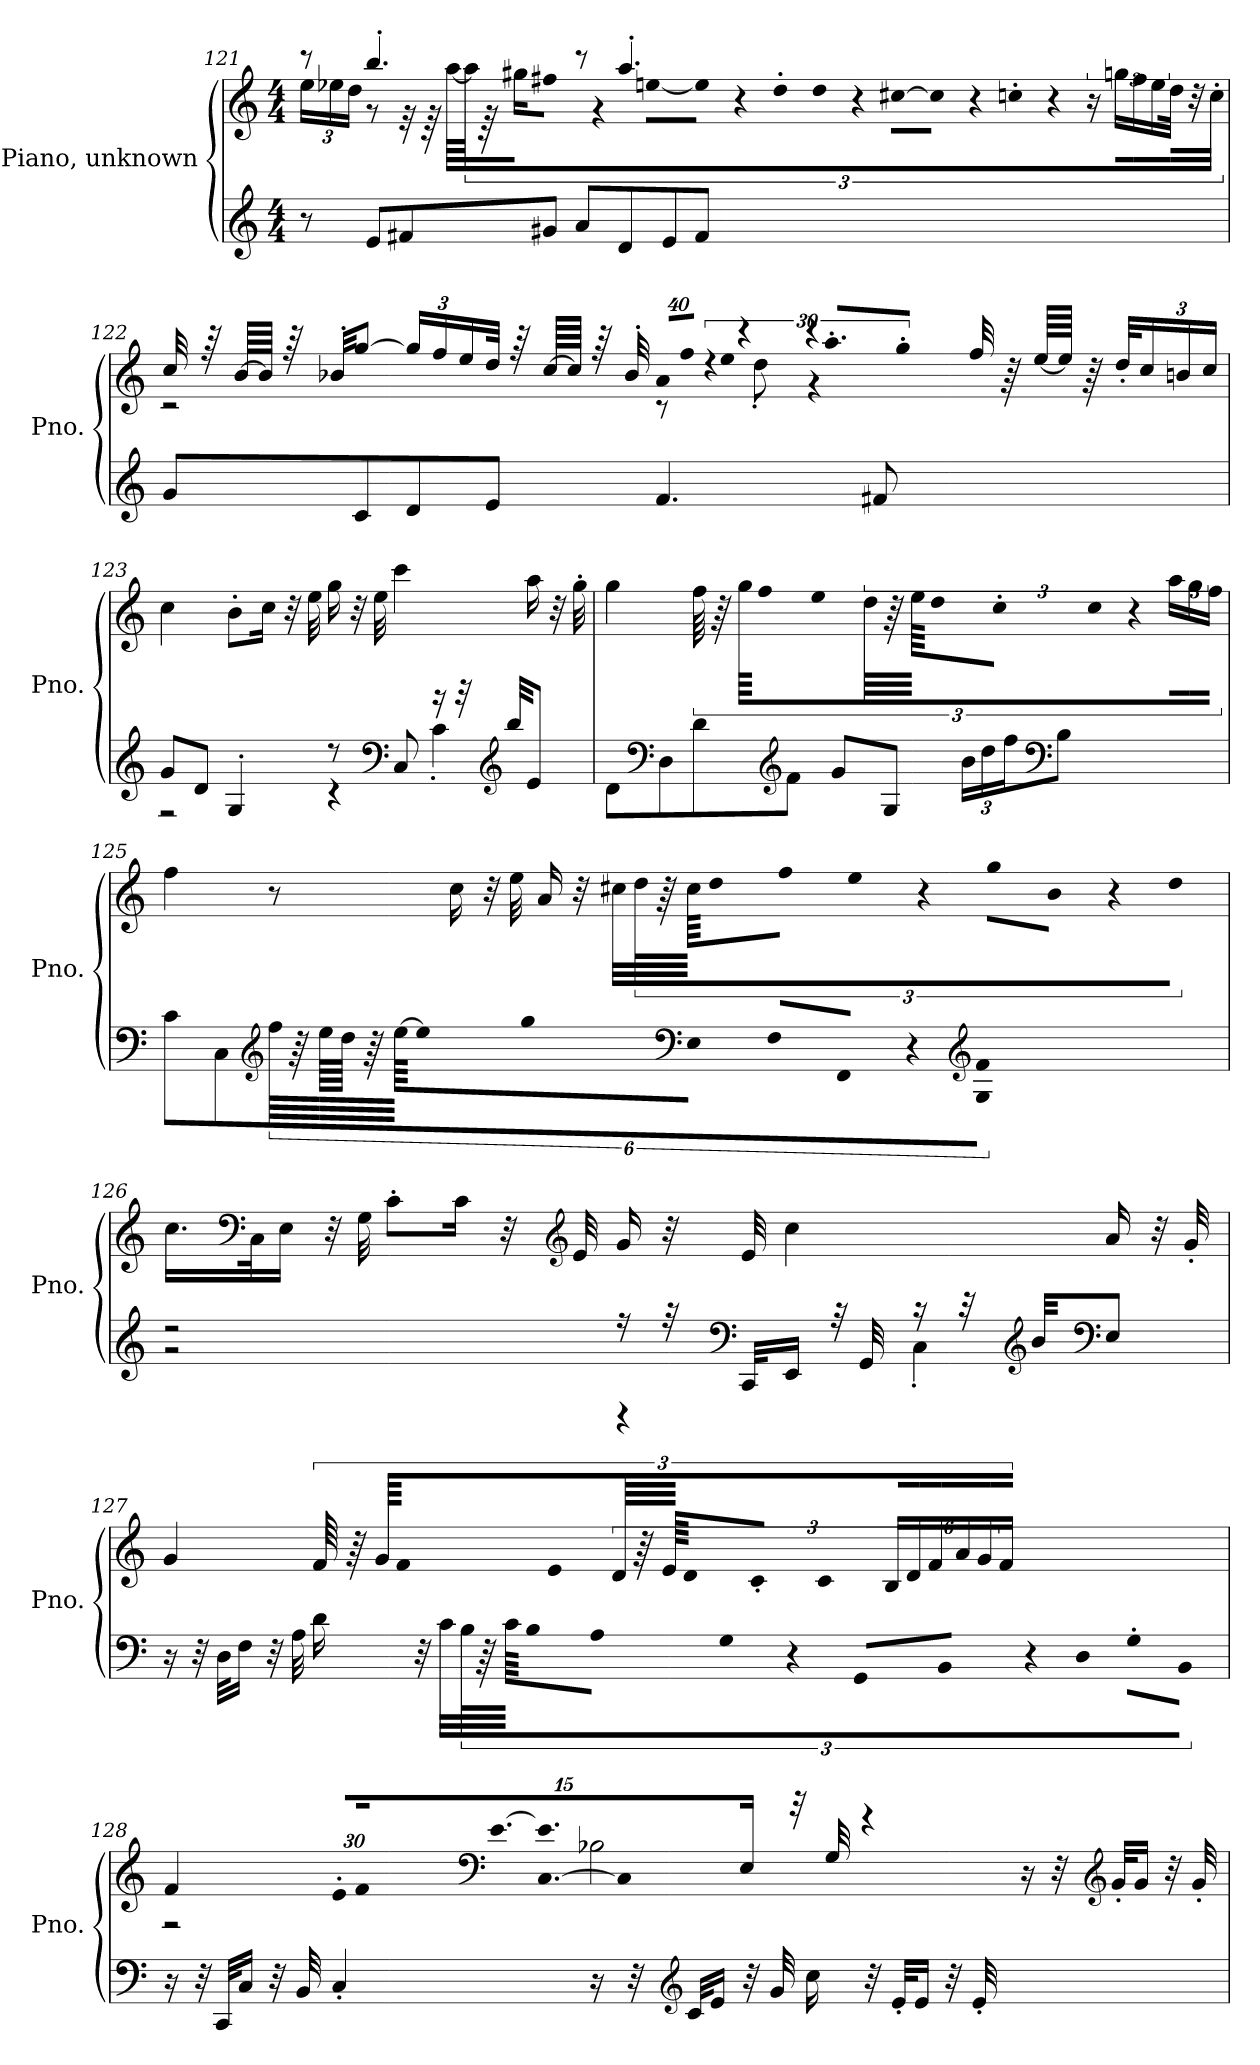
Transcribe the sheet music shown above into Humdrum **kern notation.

**kern	**kern
*part1	*part1
*staff2	*staff1
*I"Piano, unknown	*
*I'Pno.	*
!!LO:LB:g=z
*clefG2	*clefG2
*k[]	*k[]
*M4/4	*M4/4
=121	=121
*	*^
*	*	*Xbrackettup
8r	8r	24ee\LL
.	.	24ee-X\
.	.	24dd\JJ
8e/L	4.bb'/	8r
8f#X/	.	32r
.	.	64r
.	.	[64aa\LLLL
*	*	*brackettup
.	.	96aa\JJJJ]
.	.	96r
.	.	24gg#X\LL
8g#X/J	.	32ff#X\JJk
.	.	64r
.	.	[64een\LLLL
.	.	64ee\JJJJ]
.	.	64r
.	.	32dd'\
8a/L	8r	32dd\
.	.	64r
.	.	[64cc#X\LLLL
.	.	64cc#\JJJJ]
.	.	64r
.	.	32ccn'\
8d/	4.aa'/	8r
8e/	.	24r
.	.	24ggn\LL
.	.	24ff#\
*	*	*Xbrackettup
8f#/J	.	24ee\
.	.	48dd\JJk
.	.	32r
.	.	32cc'\
!!LO:LB:g=z	!!
=122	=122	=122
8g/L	32cc/	2r
.	64r	.
.	[64b/LLLL	.
.	64b/JJJJ]	.
.	64r	.
.	32b-X'/KKL	.
8c/	[8gg/J	.
8d/	24gg/LL]	.
.	24ff/	.
.	24ee/	.
8e/J	32dd/JJk	.
.	64r	.
.	[64cc/LLLL	.
.	64cc/JJJJ]	.
.	64r	.
.	32b-'/	.
*	*brackettup	*
!	!LO:N:vis=32	!
4.f/	640%23a/LLL	8r
!	!LO:N:vis=32	!
.	640%23ff/JJJ	.
!	!LO:N:vis=64	!
.	960%17r	.
!	!LO:N:vis=64	!
.	960%17ee/	.
!	!LO:N:vis=32	!
.	640%23r	.
.	.	8dd'\
!	!LO:N:vis=64	!
.	960%17r	.
!	!LO:N:vis=32.	!
.	1920%103aa'/LLL	.
!	!LO:N:vis=32	!
.	640%23gg'/JJJ	.
.	.	4r
.	32ff/	.
.	64r	.
.	[64ee/LLLL	.
.	64ee/JJJJ]	.
.	64r	.
.	32dd'/KLL	.
8f#X/	.	.
*	*Xbrackettup	*
.	24cc/	.
.	24bn/	.
.	24cc/JJ	.
1920ryy	.	1920ryy
*	*v	*v
!!LO:PB:g=z
=123	=123
*^	*
8g/L	2r	4cc\
8d/J	.	.
4G'/	.	8b'\L
.	.	16cc\Jk
.	.	32r
.	.	32ee\
8r	4r	16gg\
.	.	32r
.	.	32ee\
*clefF4	*	*
8C/	.	4ccc\
16r	4c'\	.
32r	.	.
*clefG2	*	*
32bb/KKL	.	.
8e/J	.	16aa\
.	.	32r
.	.	32gg'\
*v	*v	*
=124	=124
8d\L	4gg\
*clefF4	*
8D\	.
*	*brackettup
8d\	96ff\
.	96r
.	96gg\KKLL
.	16ff\
.	32ee\L
*clefG2	*
8f\J	96dd\JJJk
.	96r
.	96ee\KKLL
.	16dd\
.	32cc'\JJk
8g/L	4cc\
8G/J	.
*Xbrackettup	*
24b\LL	8r
24dd\	.
24ff\J	.
*clefF4	*
*	*Xbrackettup
8B\J	24aa\LL
.	24gg\
.	24ff\JJ
!!LO:LB:g=z
=125	=125
8c\L	4ff\
8C\	.
*clefG2	*
*brackettup	*
96ff\Jkkk	8r
96r	.
96ee\LLLL	.
96dd\JJJJ	.
96r	.
[96ee\KLLL	.
32ee\]	.
32gg\JJ	.
*clefF4	*
8E\J	16cc\
.	32r
.	32ee\
8F/L	16a/
.	32r
.	32cc#X\LLL
*	*brackettup
8FF/J	96dd\JJJk
.	96r
.	96cc#\KKLL
.	16dd\
.	32ff\JJk
8r	16ee\
.	32r
.	32gg\KLL
*clefG2	*
8G/ 8f/	16b\JJ
.	32r
.	32dd\
!!LO:LB:g=z
=126	=126
*^	*
2r	2r	16.cc\LL
*	*	*clefF4
.	.	32C\K
.	.	16E\JJ
.	.	32r
.	.	32G\
.	.	8c'\L
.	.	16c\Jk
.	.	32r
*	*	*clefG2
.	.	32e/
16r	4r	16g/
32r	.	32r
*clefF4	*	*
32CC/KLL	.	32e/
16EE/JJ	.	4cc\
32r	.	.
32GG/	.	.
16r	4C'\	.
32r	.	.
*clefG2	*	*
32b/KKL	.	.
*clefF4	*	*
8E/J	.	16a/
.	.	32r
.	.	32g'/
*v	*v	*
!!LO:LB:g=z
=127	=127
16r	4g/
32r	.
32D\KLL	.
16F\JJ	.
32r	.
32A\	.
16d\	96f/
.	96r
.	96g/KKLL
.	16f/
32r	.
32c\LLL	32e/L
96B\JJJk	96d/JJJk
96r	96r
96c\KKLL	96e/KKLL
16B\	16d/
32A\JJk	32c'/JJk
16G\	4c/
32r	.
32GG/KLL	.
16BB/JJ	.
32r	.
32D\	.
*	*Xbrackettup
8G'\L	24B/LL
.	24d/
.	24f/
8BB\J	24a/
.	24g/
.	24f/JJ
!!LO:LB:g=z
=128	=128
*	*^
16r	4f/	2r
32r	.	.
32CC/KLL	.	.
16C/JJ	.	.
32r	.	.
32BB/	.	.
!	!LO:N:vis=64	!
4C'/	960%17e'/LLLL	.
!	!LO:N:vis=64	!
.	960%17f/J	.
.	1920ryy	.
*	*clefF4	*
!	!LO:N:vis=32.	!
.	[1920%103e/	.
!	!LO:N:vis=64.	!
.	[640%17C/ 640%17e/]L	.
!	!LO:N:vis=256	!
.	1920%17C/JJK]	.
.	16E/JJ	.
.	32r	.
.	32G/	.
16r	4r	2B-X\
32r	.	.
*clefG2	*	*
32c/KLL	.	.
16e/JJ	.	.
32r	.	.
32g/	.	.
16cc\	16r	.
32r	32r	.
*	*clefG2	*
32e'/KLL	32g'/KLL	.
16e/JJ	16g/JJ	.
32r	32r	.
32e'/	32g'/	.
*	*v	*v
=	=
*-	*-
